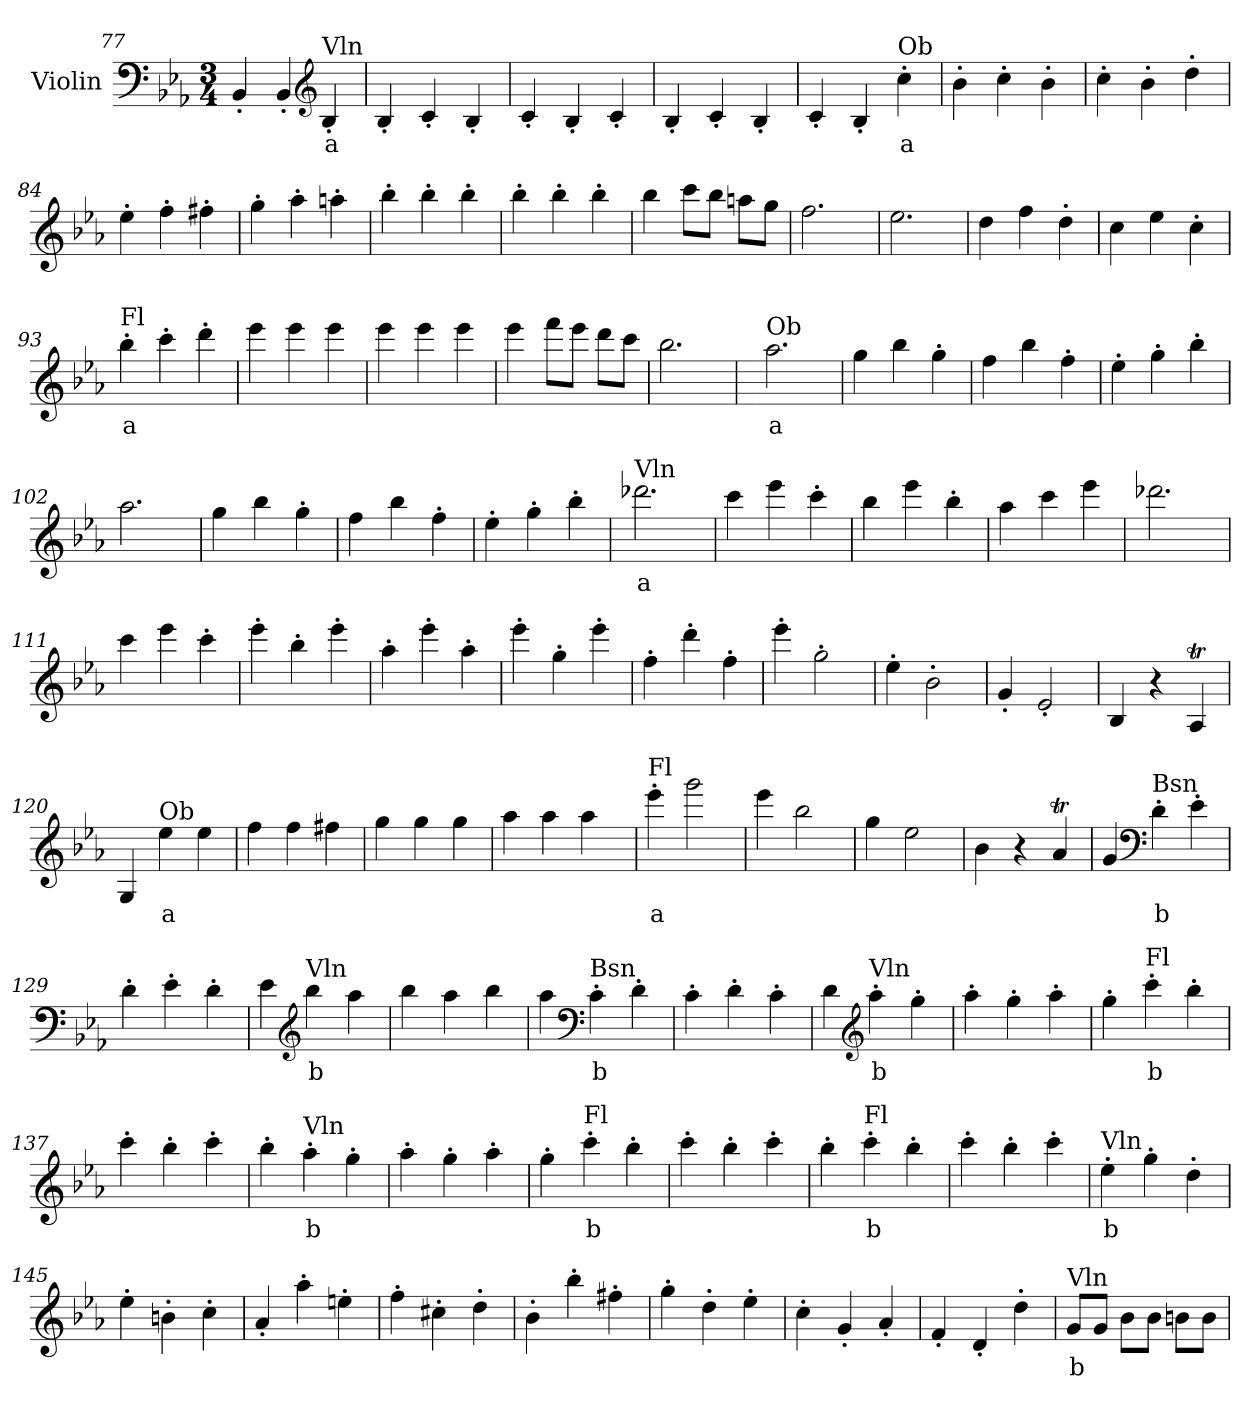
**kern	**text
*part1	*part1
*staff1	*staff1
*I"Violin	*
*I'Vln	*
*clefF4	*
*k[b-e-a-]	*
*M3/4	*
=77	=77
4BB-'	.
4BB-'	.
*clefG2	*
!LO:TX:a:t=Vln	!
!	!LO:LY:b:color=#FF0000
4B-'	a
=78	=78
4B-'	.
4c'	.
4B-'	.
=79	=79
4c'	.
4B-'	.
4c'	.
=80	=80
4B-'	.
4c'	.
4B-'	.
=81	=81
4c'	.
4B-'	.
!LO:TX:a:t=Ob	!
!	!LO:LY:b:color=#FF0000
4cc'	a
=82	=82
4b-'	.
4cc'	.
4b-'	.
=83	=83
4cc'	.
4b-'	.
4dd'	.
=84	=84
4ee-'	.
4ff'	.
4ff#X'	.
=85	=85
4gg'	.
4aa-'	.
4aan'	.
=86	=86
4bb-'	.
4bb-'	.
4bb-'	.
=87	=87
4bb-'	.
4bb-'	.
4bb-'	.
!!LO:PB:g=z
=88	=88
4bb-	.
8ccc\L	.
8bb-\J	.
8aan\L	.
8gg\J	.
=89	=89
2.ff	.
=90	=90
2.ee-	.
=91	=91
4dd	.
4ff	.
4dd'	.
=92	=92
4cc	.
4ee-	.
4cc'	.
=93	=93
!LO:TX:a:t=Fl	!
!	!LO:LY:b:color=#FF0000
4bb-'	a
4ccc'	.
4ddd'	.
=94	=94
4eee-	.
4eee-	.
4eee-	.
=95	=95
4eee-	.
4eee-	.
4eee-	.
=96	=96
4eee-	.
8fff\L	.
8eee-\J	.
8ddd\L	.
8ccc\J	.
=97	=97
2.bb-	.
=98	=98
!LO:TX:a:t=Ob	!
!	!LO:LY:b:color=#FF0000
2.aa-	a
!!LO:PB:g=z
=99	=99
4gg	.
4bb-	.
4gg'	.
=100	=100
4ff	.
4bb-	.
4ff'	.
=101	=101
4ee-'	.
4gg'	.
4bb-'	.
=102	=102
2.aa-	.
=103	=103
4gg	.
4bb-	.
4gg'	.
=104	=104
4ff	.
4bb-	.
4ff'	.
=105	=105
4ee-'	.
4gg'	.
4bb-'	.
=106	=106
!LO:TX:a:t=Vln	!
!	!LO:LY:b:color=#FF0000
2.ddd-X	a
=107	=107
4ccc	.
4eee-	.
4ccc'	.
=108	=108
4bb-	.
4eee-	.
4bb-'	.
=109	=109
4aa-	.
4ccc	.
4eee-	.
=110	=110
2.ddd-X	.
=111	=111
4ccc	.
4eee-	.
4ccc'	.
=112	=112
4eee-'	.
4bb-'	.
4eee-'	.
!!LO:PB:g=z
=113	=113
4aa-'	.
4eee-'	.
4aa-'	.
=114	=114
4eee-'	.
4gg'	.
4eee-'	.
=115	=115
4ff'	.
4ddd'	.
4ff'	.
=116	=116
4eee-'\	.
2gg'	.
=117	=117
4ee-'	.
2b-'	.
=118	=118
4g'	.
2e-'	.
=119	=119
4B-	.
4r	.
4A-T	.
=120	=120
4G	.
!LO:TX:a:t=Ob	!
!	!LO:LY:b:color=#FF0000
4ee-	a
4ee-	.
=121	=121
4ff	.
4ff	.
4ff#X	.
=122	=122
4gg	.
4gg	.
4gg	.
=123	=123
4aa-	.
4aa-	.
4aa-	.
=124	=124
!LO:TX:a:t=Fl	!
!	!LO:LY:b:color=#FF0000
4eee-'	a
2ggg	.
=125	=125
4eee-	.
2bb-	.
=126	=126
4gg	.
2ee-	.
!!LO:PB:g=z
=127	=127
4b-	.
4r	.
4a-T	.
=128	=128
4g	.
*clefF4	*
!LO:TX:a:t=Bsn	!
!	!LO:LY:b:color=#FF0000
4d'	b
4e-'	.
=129	=129
4d'	.
4e-'	.
4d'	.
=130	=130
4e-	.
*clefG2	*
!LO:TX:a:t=Vln	!
!	!LO:LY:b:color=#FF0000
4bb-	b
4aa-	.
=131	=131
4bb-	.
4aa-	.
4bb-	.
=132	=132
4aa-	.
*clefF4	*
!LO:TX:a:t=Bsn	!
!	!LO:LY:b:color=#FF0000
4c'	b
4d'	.
=133	=133
4c'	.
4d'	.
4c'	.
=134	=134
4d	.
*clefG2	*
!LO:TX:a:t=Vln	!
!	!LO:LY:b:color=#FF0000
4aa-'	b
4gg'	.
=135	=135
4aa-'	.
4gg'	.
4aa-'	.
=136	=136
4gg'	.
!LO:TX:a:t=Fl	!
!	!LO:LY:b:color=#FF0000
4ccc'	b
4bb-'	.
=137	=137
4ccc'	.
4bb-'	.
4ccc'	.
=138	=138
4bb-'	.
!LO:TX:a:t=Vln	!
!	!LO:LY:b:color=#FF0000
4aa-'	b
4gg'	.
=139	=139
4aa-'	.
4gg'	.
4aa-'	.
!!LO:PB:g=z
=140	=140
4gg'	.
!LO:TX:a:t=Fl	!
!	!LO:LY:b:color=#FF0000
4ccc'	b
4bb-'	.
=141	=141
4ccc'	.
4bb-'	.
4ccc'	.
=142	=142
4bb-'	.
!LO:TX:a:t=Fl	!
!	!LO:LY:b:color=#FF0000
4ccc'	b
4bb-'	.
=143	=143
4ccc'	.
4bb-'	.
4ccc'	.
=144	=144
!LO:TX:a:t=Vln	!
!	!LO:LY:b:color=#FF0000
4ee-'	b
4gg'	.
4dd'	.
=145	=145
4ee-'	.
4bn'	.
4cc'	.
=146	=146
4a-'	.
4aa-'	.
4een'	.
=147	=147
4ff'	.
4cc#X'	.
4dd'	.
=148	=148
4b-'	.
4bb-'	.
4ff#X'	.
!!LO:PB:g=z
=149	=149
4gg'	.
4dd'	.
4ee-'	.
=150	=150
4cc'	.
4g'	.
4a-'	.
=151	=151
4f'	.
4d'	.
4dd'	.
=152	=152
!LO:TX:a:t=Vln	!
!	!LO:LY:b:color=#FF0000
8g/L	b
8g/J	.
8b-\L	.
8b-\J	.
8bn\L	.
8b\J	.
=	=
*-	*-
